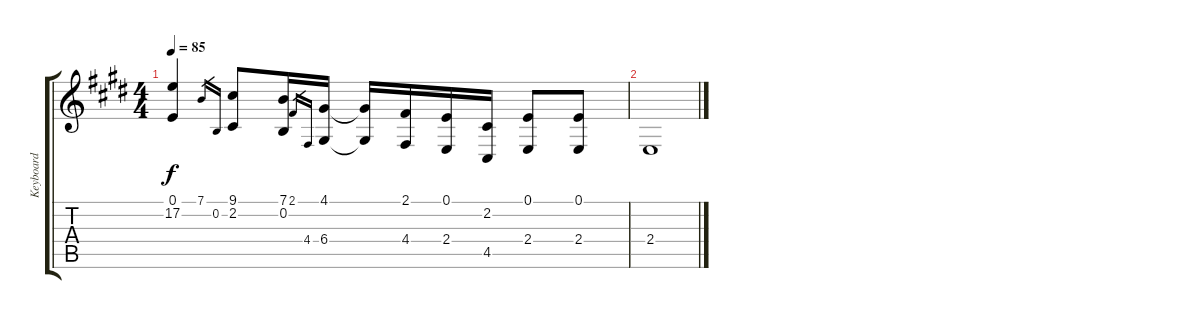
\track ("Keyboard" "Keyboard") {instrument electricpiano2}
\staff {score tabs}
\tuning (E4 B3 G3 D3 A2 E2) {hide}
\ts (4 4)
\tempo 85
\clef g2
\ks e
(0.1 17.2).4{dy f} 7.1.16{gr} 0.2.16{gr} (9.1 2.2).8 (7.1 0.2).16 2.1.16{gr} 4.4.16{gr} (4.1 6.4).16 (4.1{t} 6.4{t}).16 (2.1 4.4).16 (0.1 2.4).16 (2.2 4.5).16 (0.1 2.4).8 (0.1 2.4).8 |
2.4.1
